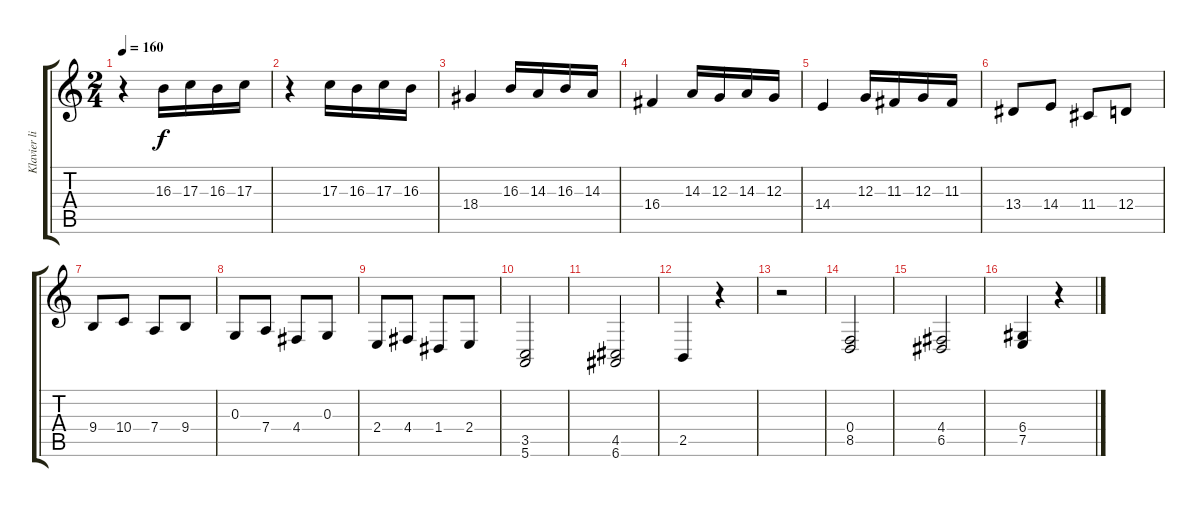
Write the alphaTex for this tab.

\track ("Klavier linke Hand" "Klavier li") {instrument acousticgrandpiano}
\staff {score tabs}
\tuning (E4 B3 G3 D3 A2 E2) {hide}
\ts (2 4)
\tempo 160
\clef g2
\ks c
r.4{dy f} 16.3.16 17.3.16 16.3.16 17.3.16 |
r.4 17.3.16 16.3.16 17.3.16 16.3.16 |
18.4.4 16.3.16 14.3.16 16.3.16 14.3.16 |
16.4.4 14.3.16 12.3.16 14.3.16 12.3.16 |
14.4.4 12.3.16 11.3.16 12.3.16 11.3.16 |
13.4.8 14.4.8 11.4.8 12.4.8 |
9.4.8 10.4.8 7.4.8 9.4.8 |
0.3.8 7.4.8 4.4.8 0.3.8 |
2.4.8 4.4.8 1.4.8 2.4.8 |
(3.5 5.6).2 |
(4.5 6.6).2 |
2.5.4 r.4 |
r.2 |
(0.4 8.5).2 |
(4.4 6.5).2 |
(6.4 7.5).4 r.4
